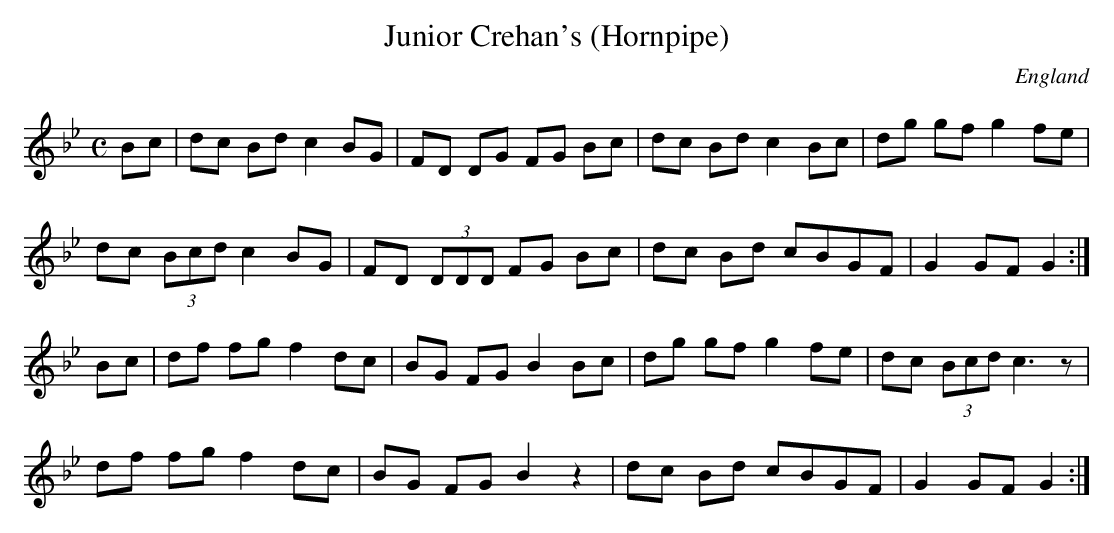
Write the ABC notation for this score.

X:1
T:Junior Crehan's (Hornpipe)
O:England
M:C
L:1/8
K:Gmin
Bc|dc Bd c2 BG|FD DG FG Bc|dc Bd c2 Bc|dg gf g2 fe|
dc (3Bcd c2 BG|FD (3DDD FG Bc|dc Bd cBGF|G2 GF G2:|
Bc|df fg f2 dc|BG FG B2 Bc|dg gf g2 fe|dc (3Bcd c3 z|
df fg f2 dc|BG FG B2 z2|dc Bd cBGF|G2 GF G2:|
